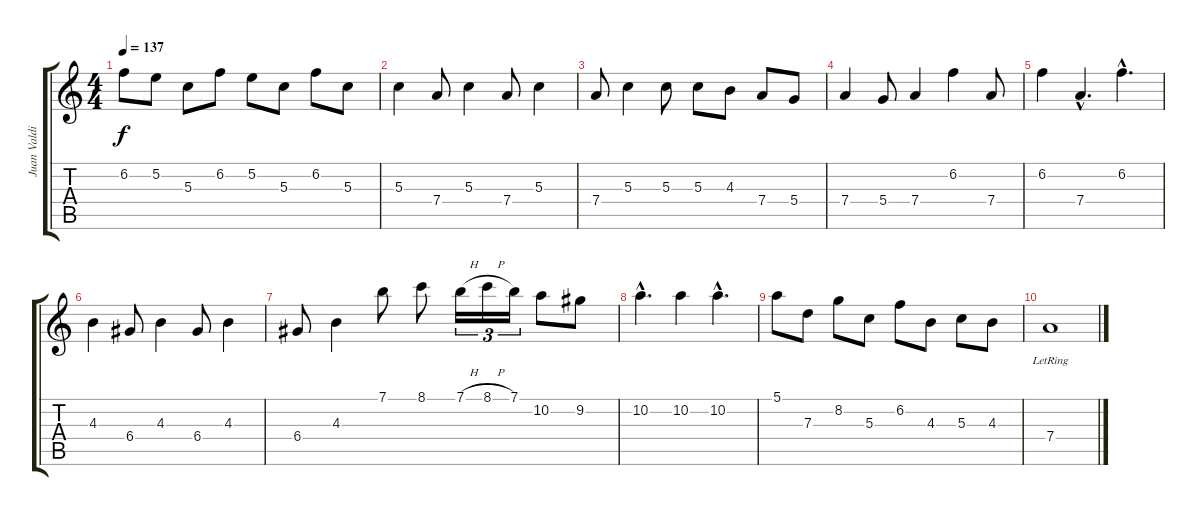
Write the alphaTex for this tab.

\track ("Juan Valdivia" "Juan Valdi") {instrument electricguitarjazz}
\staff {score tabs}
\tuning (E4 B3 G3 D3 A2 E2) {hide}
\ts (4 4)
\tempo 137
\clef g2
\ks c
6.2.8{dy f} 5.2.8 5.3.8 6.2.8 5.2.8 5.3.8 6.2.8 5.3.8 |
5.3.4 7.4.8 5.3.4 7.4.8 5.3.4 |
7.4.8 5.3.4 5.3.8 5.3.8 4.3.8 7.4.8 5.4.8 |
7.4.4 5.4.8 7.4.4 6.2.4 7.4.8 |
6.2.4 7.4{hac}.4{d} 6.2{hac}.4{d} |
4.3.4 6.4.8 4.3.4 6.4.8 4.3.4 |
6.4.8 4.3.4 7.1.8 8.1.8 7.1{h}.16{tu (3 2)} 8.1{h}.16{tu (3 2)} 7.1.16{tu (3 2)} 10.2.8 9.2.8 |
10.2{hac}.4{d} 10.2.4 10.2{hac}.4{d} |
5.1.8 7.3.8 8.2.8 5.3.8 6.2.8 4.3.8 5.3.8 4.3.8 |
7.4{lr}.1
